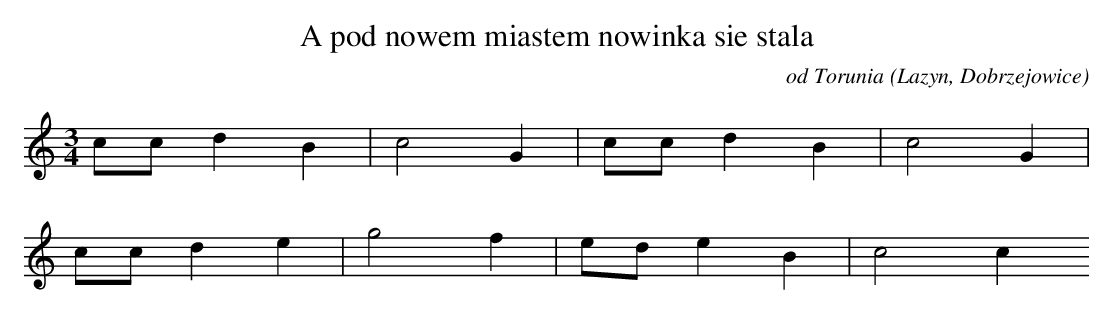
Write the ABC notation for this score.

X:1
T: A pod nowem miastem nowinka sie stala
O: od Torunia (Lazyn, Dobrzejowice)
M: 3/4
L: 1/8
K: C
ccd2B2 | c4G2 | ccd2B2 | c4G2 |
ccd2e2 | g4f2 | ede2B2 | c4c2
